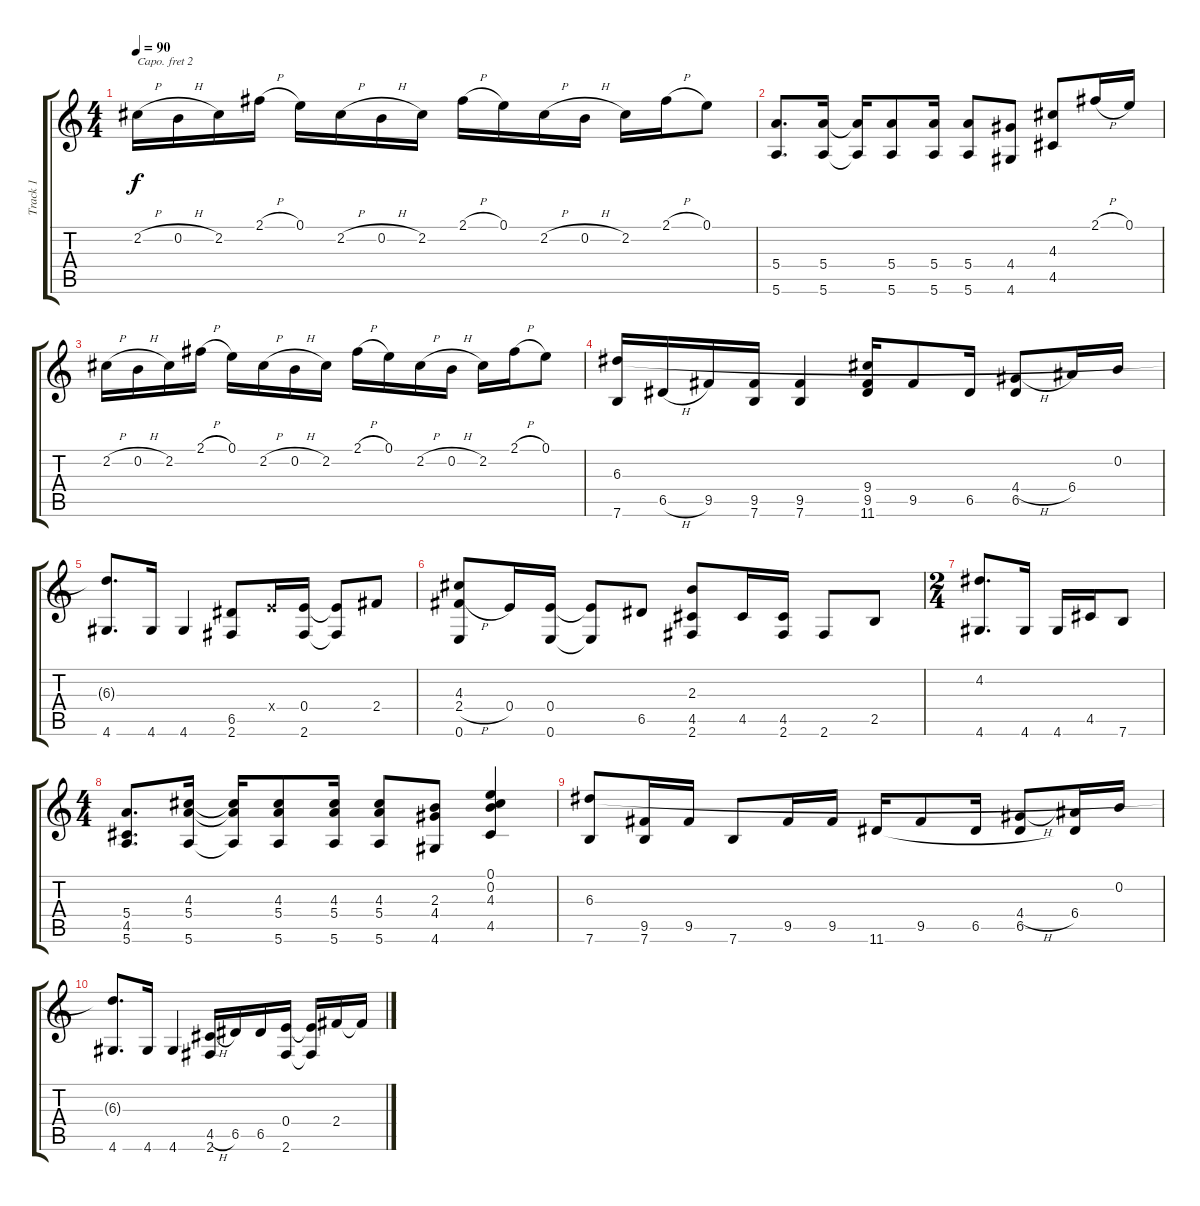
\track ("Track 1" "Track 1") {instrument acousticguitarsteel}
\staff {score tabs}
\capo 2
\tuning (D4 A3 G3 D3 G2 D2) {hide}
\ts (4 4)
\tempo 90
\clef g2
\ks c
2.2{h}.16{dy f} 0.2{h}.16 2.2.16 2.1{h}.16 0.1.16 2.2{h}.16 0.2{h}.16 2.2.16 2.1{h}.16 0.1.16 2.2{h}.16 0.2{h}.16 2.2.16 2.1{h}.16 0.1.8 |
(5.4 5.6).8{d} (5.4 5.6).16 (5.4{t} 5.6{t}).16 (5.4 5.6).8 (5.4 5.6).16 (5.4 5.6).8 (4.4 4.6).8 (4.3 4.5).8 2.1{h}.16 0.1.16 |
2.2{h}.16 0.2{h}.16 2.2.16 2.1{h}.16 0.1.16 2.2{h}.16 0.2{h}.16 2.2.16 2.1{h}.16 0.1.16 2.2{h}.16 0.2{h}.16 2.2.16 2.1{h}.16 0.1.8 |
(6.3 7.6).16 6.5{h}.16 9.5.16 (9.5 7.6).16 (9.5 7.6).4 (9.4 9.5 11.6).16 9.5.8 6.5.16 (4.4{h} 6.5).8 6.4.16 0.2.16 |
(6.3{t} 4.6).8{d} 4.6.16 4.6.4 (6.5 2.6).8 0.4{x}.16 (0.4 2.6).16 (0.4{t} 2.6{t}).8 2.4.8 |
(4.3 2.4{h} 0.6).8 0.4.16 (0.4 0.6).16 (0.4{t} 0.6{t}).8 6.5.8 (2.3 4.5 2.6).8 4.5.16 (4.5 2.6).16 2.6.8 2.5.8 |
\ts (2 4)
(4.2 4.6).8{d} 4.6.16 4.6.16 4.5.16 7.6.8 |
\ts (4 4)
(5.4 4.5 5.6).8{d} (4.3 5.4 5.6).16 (4.3{t} 5.4{t} 5.6{t}).16 (4.3 5.4 5.6).8 (4.3 5.4 5.6).16 (4.3 5.4 5.6).8 (2.3 4.4 4.6).8 (0.1 0.2 4.3 4.5).4 |
(6.3 7.6).8 (9.5 7.6).16 9.5.16 7.6.8 9.5.16 9.5.16 11.6.16 9.5.8 6.5.16 (4.4{h} 6.5).8 (6.4 11.6{t}).16 0.2.16 |
(6.3{t} 4.6).8{d} 4.6.16 4.6.4 (4.5{h} 2.6).16 6.5.16 6.5.16 (0.4 2.6).16 (0.4{t} 2.6{t}).16 2.4.16 2.4{t}.16
